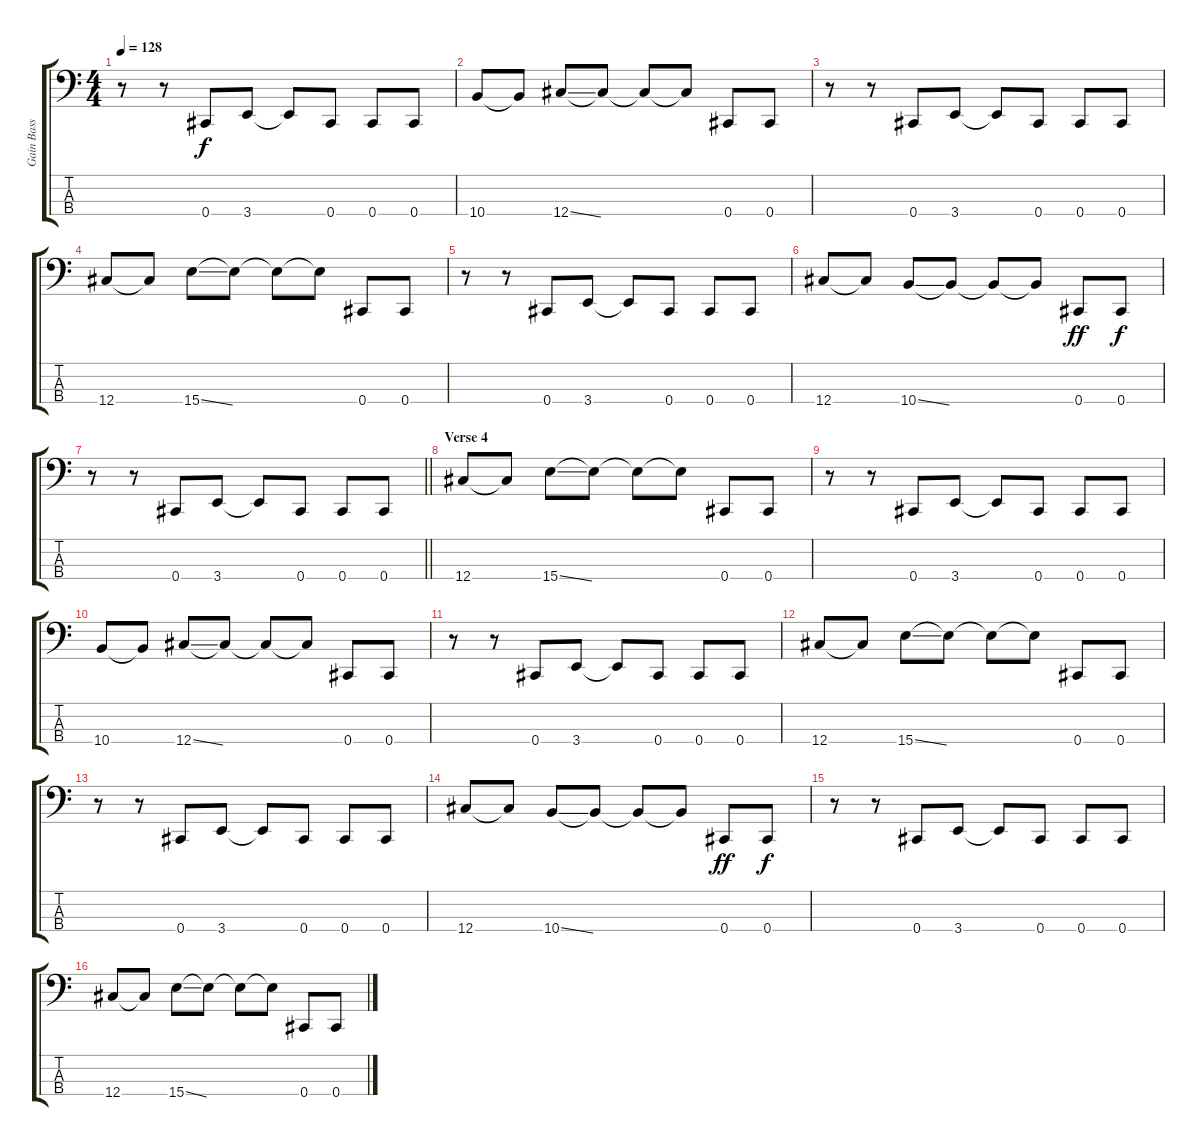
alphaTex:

\track ("Gain Bass (ignore)" "Gain Bass ") {instrument overdrivenguitar}
\staff {score tabs}
\tuning (E2 B1 Gb1 Db1) {hide}
\ts (4 4)
\tempo 128
\clef f4
\ks c
r.8{dy f} r.8 0.4.8 3.4.8 3.4{t}.8 0.4.8 0.4.8 0.4.8 |
10.4.8 10.4{t}.8 12.4{ss}.8 12.4{t}.8 12.4{t}.8 12.4{t}.8 0.4.8 0.4.8 |
r.8 r.8 0.4.8 3.4.8 3.4{t}.8 0.4.8 0.4.8 0.4.8 |
12.4.8 12.4{t}.8 15.4{ss}.8 15.4{t}.8 15.4{t}.8 15.4{t}.8 0.4.8 0.4.8 |
r.8 r.8 0.4.8 3.4.8 3.4{t}.8 0.4.8 0.4.8 0.4.8 |
12.4.8 12.4{t}.8 10.4{ss}.8 10.4{t}.8 10.4{t}.8 10.4{t}.8 0.4.8{dy ff} 0.4.8{dy f} |
\barLineRight lightlight
r.8 r.8 0.4.8 3.4.8 3.4{t}.8 0.4.8 0.4.8 0.4.8 |
\section ("" "Verse 4")
12.4.8 12.4{t}.8 15.4{ss}.8 15.4{t}.8 15.4{t}.8 15.4{t}.8 0.4.8 0.4.8 |
r.8 r.8 0.4.8 3.4.8 3.4{t}.8 0.4.8 0.4.8 0.4.8 |
10.4.8 10.4{t}.8 12.4{ss}.8 12.4{t}.8 12.4{t}.8 12.4{t}.8 0.4.8 0.4.8 |
r.8 r.8 0.4.8 3.4.8 3.4{t}.8 0.4.8 0.4.8 0.4.8 |
12.4.8 12.4{t}.8 15.4{ss}.8 15.4{t}.8 15.4{t}.8 15.4{t}.8 0.4.8 0.4.8 |
r.8 r.8 0.4.8 3.4.8 3.4{t}.8 0.4.8 0.4.8 0.4.8 |
12.4.8 12.4{t}.8 10.4{ss}.8 10.4{t}.8 10.4{t}.8 10.4{t}.8 0.4.8{dy ff} 0.4.8{dy f} |
r.8 r.8 0.4.8 3.4.8 3.4{t}.8 0.4.8 0.4.8 0.4.8 |
12.4.8 12.4{t}.8 15.4{ss}.8 15.4{t}.8 15.4{t}.8 15.4{t}.8 0.4.8 0.4.8
